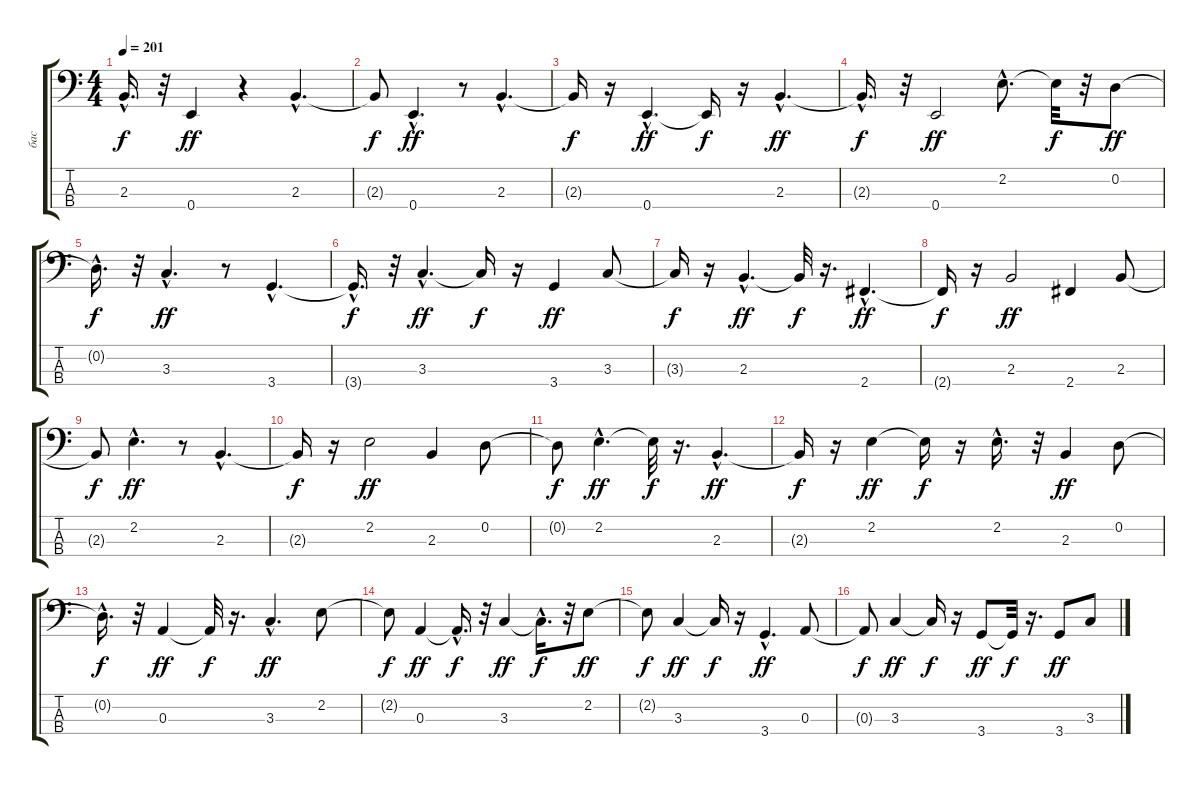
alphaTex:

\track ("бас" "бас") {instrument fretlessbass}
\staff {score tabs}
\tuning (G2 D2 A1 E1) {hide}
\ts (4 4)
\tempo 201
\clef f4
\ks c
2.3{hac t}.16{d dy f} r.32 0.4.4{dy ff} r.4 2.3{hac}.4{d} |
2.3{t}.8{dy f} 0.4{hac}.4{d dy ff} r.8 2.3{hac}.4{d} |
2.3{t}.16{dy f} r.16 0.4{hac}.4{d dy ff} 0.4{t}.16{dy f} r.16 2.3{hac}.4{d dy ff} |
2.3{hac t}.16{d dy f} r.32 0.4.2{dy ff} 2.2{hac}.8{d} 2.2{t}.32{dy f} r.32 0.2.8{dy ff} |
0.2{hac t}.16{d dy f} r.32 3.3{hac}.4{d dy ff} r.8 3.4{hac}.4{d} |
3.4{hac t}.16{d dy f} r.32 3.3{hac}.4{d dy ff} 3.3{t}.16{dy f} r.16 3.4.4{dy ff} 3.3.8 |
3.3{t}.16{dy f} r.16 2.3{hac}.4{d dy ff} 2.3{t}.32{dy f} r.16{d} 2.4{hac}.4{d dy ff} |
2.4{t}.16{dy f} r.16 2.3.2{dy ff} 2.4.4 2.3.8 |
2.3{t}.8{dy f} 2.2{hac}.4{d dy ff} r.8 2.3{hac}.4{d} |
2.3{t}.16{dy f} r.16 2.2.2{dy ff} 2.3.4 0.2.8 |
0.2{t}.8{dy f} 2.2{hac}.4{d dy ff} 2.2{t}.32{dy f} r.16{d} 2.3{hac}.4{d dy ff} |
2.3{t}.16{dy f} r.16 2.2.4{dy ff} 2.2{t}.16{dy f} r.16 2.2{hac}.16{d} r.32 2.3.4{dy ff} 0.2.8 |
0.2{hac t}.16{d dy f} r.32 0.3.4{dy ff} 0.3{t}.32{dy f} r.16{d} 3.3{hac}.4{d dy ff} 2.2.8 |
2.2{t}.8{dy f} 0.3.4{dy ff} 0.3{hac t}.16{d dy f} r.32 3.3.4{dy ff} 3.3{hac t}.16{d dy f} r.32 2.2.8{dy ff} |
2.2{t}.8{dy f} 3.3.4{dy ff} 3.3{t}.16{dy f} r.16 3.4{hac}.4{d dy ff} 0.3.8 |
0.3{t}.8{dy f} 3.3.4{dy ff} 3.3{t}.16{dy f} r.16 3.4.8{dy ff} 3.4{t}.32{dy f} r.16{d} 3.4.8{dy ff} 3.3.8
